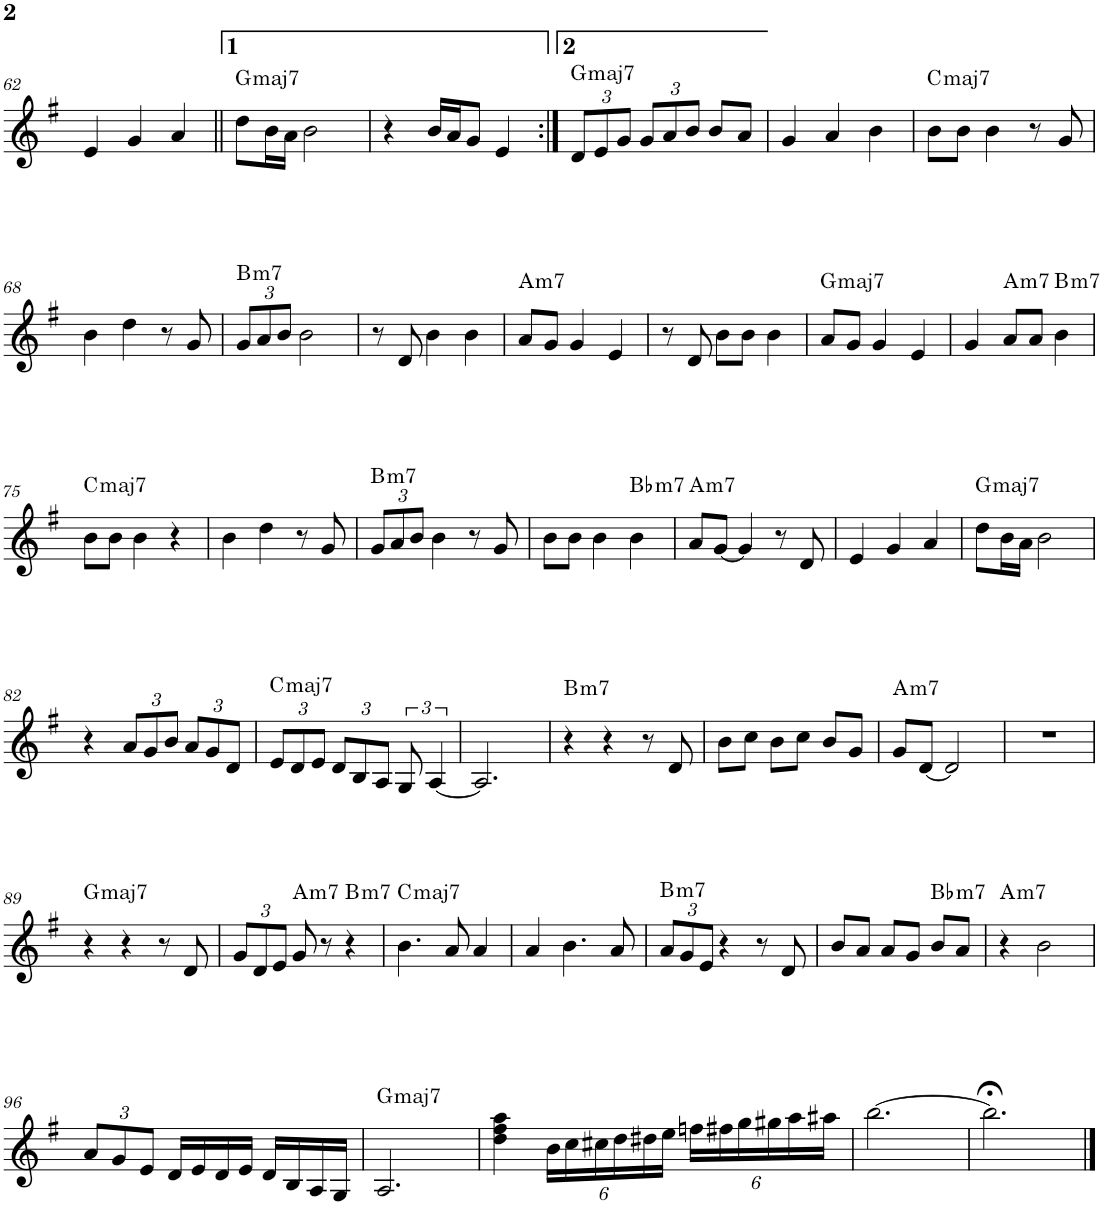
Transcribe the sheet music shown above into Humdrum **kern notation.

**kern	**harte
*part1	*part1
*staff1	*
*I"P1	*
!!LO:PB:g=z
*clefG2	*
*k[f#]	*
*G:	*
*M3/4	*
=62	=62
4e/	.
4g/	.
4a/	.
=63||	=63||
!	!LO:H:kt=maj7
8dd\L	G:maj7
16b\L	.
16a\JJ	.
2b\	.
=64	=64
4r	.
16b/LL	.
16a/J	.
8g/J	.
4e/	.
=65:|!	=65:|!
*Xbrackettup	*
!	!LO:H:kt=maj7
12d/L	G:maj7
12e/	.
12g/J	.
12g/L	.
12a/	.
12b/J	.
8b/L	.
8a/J	.
=66	=66
4g/	.
4a/	.
4b\	.
=67	=67
!	!LO:H:kt=maj7
8b\L	C:maj7
8b\J	.
4b\	.
8r	.
8g/	.
!!LO:LB:g=z
=68	=68
4b\	.
4dd\	.
8r	.
8g/	.
=69	=69
!	!LO:H:kt=m7
12g/L	B:min7
12a/	.
12b/J	.
2b\	.
=70	=70
8r	.
8d/	.
4b\	.
4b\	.
=71	=71
!	!LO:H:kt=m7
8a/L	A:min7
8g/J	.
4g/	.
4e/	.
=72	=72
8r	.
8d/	.
8b\L	.
8b\J	.
4b\	.
=73	=73
!	!LO:H:kt=maj7
8a/L	G:maj7
8g/J	.
4g/	.
4e/	.
=74	=74
4g/	.
!	!LO:H:kt=m7
8a/L	A:min7
8a/J	.
!	!LO:H:kt=m7
4b\	B:min7
!!LO:LB:g=z
=75	=75
!	!LO:H:kt=maj7
8b\L	C:maj7
8b\J	.
4b\	.
4r	.
=76	=76
4b\	.
4dd\	.
8r	.
8g/	.
=77	=77
!	!LO:H:kt=m7
12g/L	B:min7
12a/	.
12b/J	.
4b\	.
8r	.
8g/	.
=78	=78
8b\L	.
8b\J	.
4b\	.
!	!LO:H:kt=m7
4b\	Bb:min7
=79	=79
!	!LO:H:kt=m7
8a/L	A:min7
[<8g/J	.
4g/]	.
8r	.
8d/	.
=80	=80
4e/	.
4g/	.
4a/	.
=81	=81
!	!LO:H:kt=maj7
8dd\L	G:maj7
16b\L	.
16a\JJ	.
2b\	.
!!LO:LB:g=z
=82	=82
4r	.
12a/L	.
12g/	.
12b/J	.
12a/L	.
12g/	.
12d/J	.
=83	=83
!	!LO:H:kt=maj7
12e/L	C:maj7
12d/	.
12e/J	.
12d/L	.
12B/	.
12A/J	.
*brackettup	*
12G/	.
[<6A/	.
=84	=84
2.A/]	.
=85	=85
!	!LO:H:kt=m7
4r	B:min7
4r	.
8r	.
8d/	.
=86	=86
8b\L	.
8cc\J	.
8b\L	.
8cc\J	.
8b/L	.
8g/J	.
=87	=87
!	!LO:H:kt=m7
8g/L	A:min7
[<8d/J	.
2d/]	.
=88	=88
2.r	.
!!LO:LB:g=z
=89	=89
!	!LO:H:kt=maj7
4r	G:maj7
4r	.
8r	.
8d/	.
=90	=90
*Xbrackettup	*
12g/L	.
12d/	.
12e/J	.
!	!LO:H:kt=m7
8g/	A:min7
8r	.
!	!LO:H:kt=m7
4r	B:min7
=91	=91
!	!LO:H:kt=maj7
4.b\	C:maj7
8a/	.
4a/	.
=92	=92
4a/	.
4.b\	.
8a/	.
=93	=93
!	!LO:H:kt=m7
12a/L	B:min7
12g/	.
12e/J	.
4r	.
8r	.
8d/	.
=94	=94
8b/L	.
8a/J	.
8a/L	.
8g/J	.
!	!LO:H:kt=m7
8b/L	Bb:min7
8a/J	.
=95	=95
!	!LO:H:kt=m7
4r	A:min7
2b\	.
!!LO:LB:g=z
=96	=96
12a/L	.
12g/	.
12e/J	.
16d/LL	.
16e/	.
16d/	.
16e/JJ	.
16d/LL	.
16B/	.
16A/	.
16G/JJ	.
=97	=97
!	!LO:H:kt=maj7
2.A/	G:maj7
=98	=98
4dd\ 4ff#\ 4aa\	.
24b\LL	.
24cc\	.
24cc#X\	.
24dd\	.
24dd#X\	.
24ee\JJ	.
24ffn\LL	.
24ff#X\	.
24gg\	.
24gg#X\	.
24aa\	.
24aa#X\JJ	.
=99	=99
[>2.bb\	.
=100	=100
2.bb;<\]	.
==	==
*-	*-
